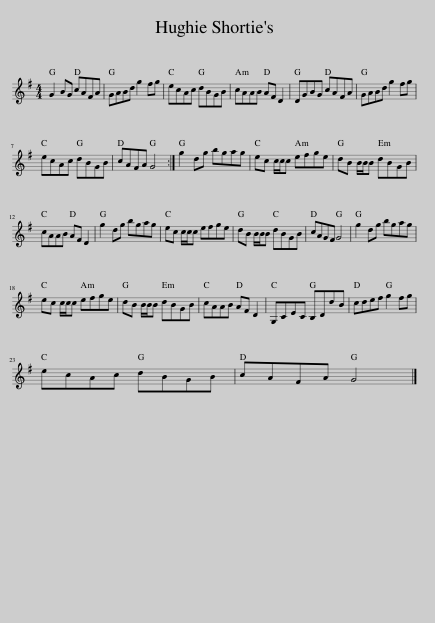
X:1
L:1/8
M:4/4
I:linebreak $
K:G
V:1 treble
V:1
 G2 BG cAFA | GABd g2 fg | ecAc dBGB | cAAB AF D2 | DGBG cAFA | %5
 GABd g2 fg |$ ecAc dBGB | cAFA G4 :| g2 dg bgag | ec c/c/c efge | %10
 dB B/B/B dBGB |$ cAAB AF D2 | g2 dg bgag | ec c/c/c efge | dB B/B/B dBGB | %15
 cAGF G4 | g2 dg bgag |$ ec c/c/c efge | dB B/B/B dBGB | cAAB AF D2 | %20
 G,CEC B,DdB | cdef g2 fg |$ ecAc dBGB | cAFA G4 |] %24
